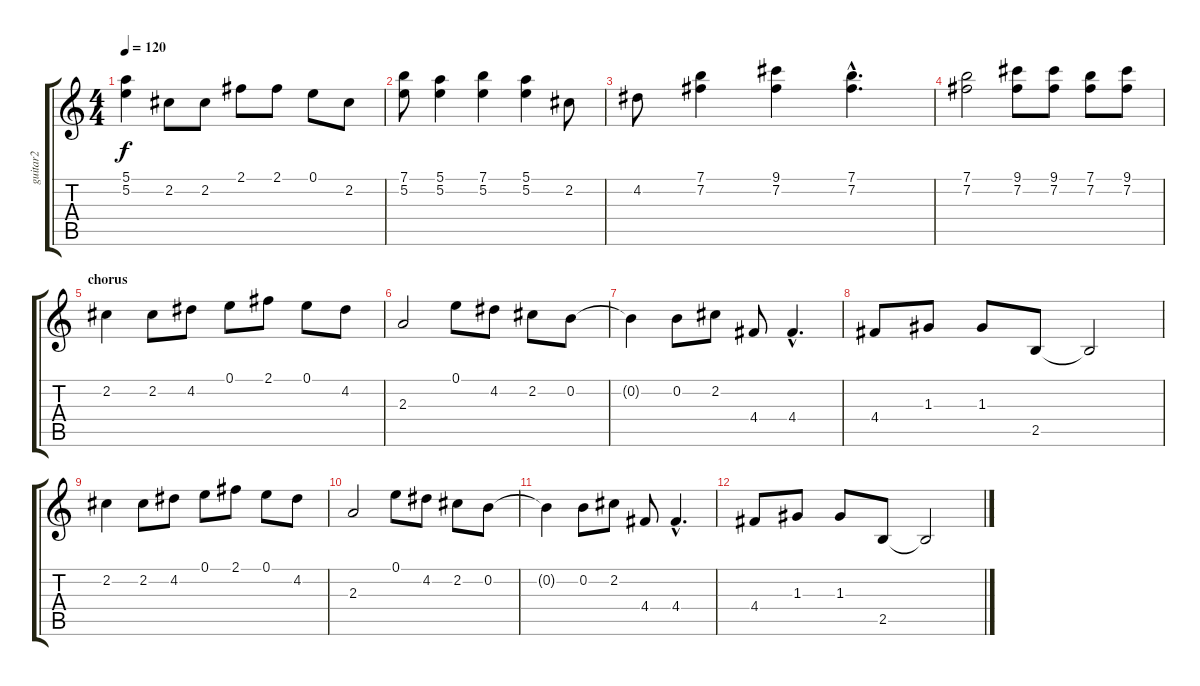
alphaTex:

\track ("guitar2" "guitar2") {instrument overdrivenguitar}
\staff {score tabs}
\tuning (E4 B3 G3 D3 A2 E2) {hide}
\ts (4 4)
\tempo 120
\clef g2
\ks c
(5.1 5.2).4{dy f} 2.2.8 2.2.8 2.1.8 2.1.8 0.1.8 2.2.8 |
(7.1 5.2).8 (5.1 5.2).4 (7.1 5.2).4 (5.1 5.2).4 2.2.8 |
4.2.8 (7.1 7.2).4 (9.1 7.2).4 (7.1{hac} 7.2{hac}).4{d} |
(7.1 7.2).2 (9.1 7.2).8 (9.1 7.2).8 (7.1 7.2).8 (9.1 7.2).8 |
\section ("" "chorus")
2.2.4 2.2.8 4.2.8 0.1.8 2.1.8 0.1.8 4.2.8 |
2.3.2 0.1.8 4.2.8 2.2.8 0.2.8 |
0.2{t}.4 0.2.8 2.2.8 4.4.8 4.4{hac}.4{d} |
4.4.8 1.3.8 1.3.8 2.5.8 2.5{t}.2 |
2.2.4 2.2.8 4.2.8 0.1.8 2.1.8 0.1.8 4.2.8 |
2.3.2 0.1.8 4.2.8 2.2.8 0.2.8 |
0.2{t}.4 0.2.8 2.2.8 4.4.8 4.4{hac}.4{d} |
4.4.8 1.3.8 1.3.8 2.5.8 2.5{t}.2
